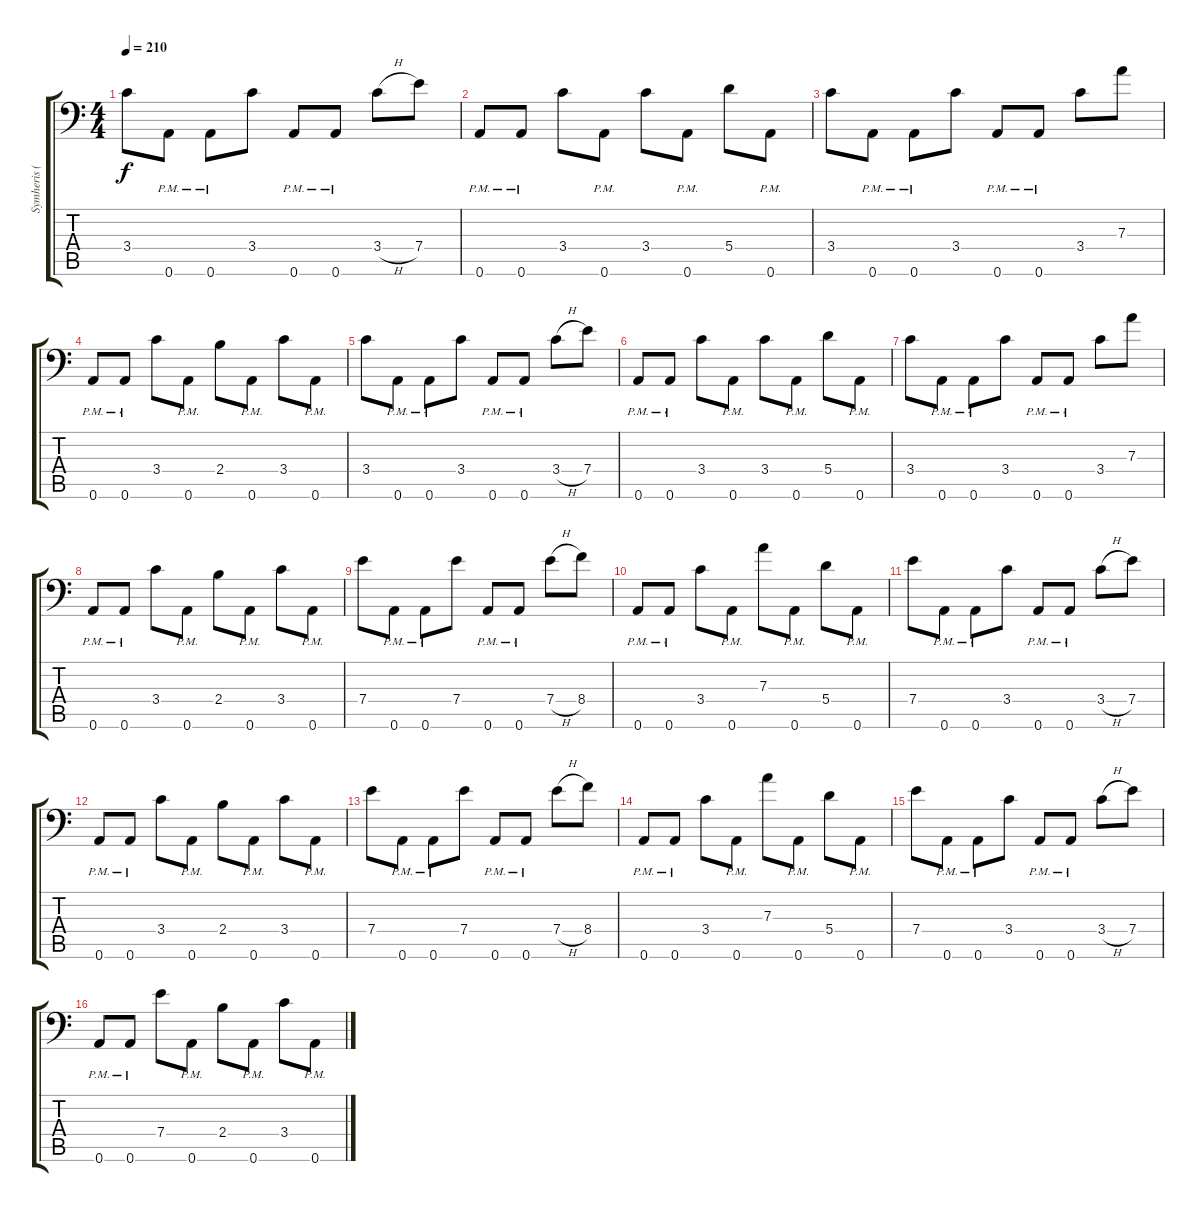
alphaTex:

\track ("Symheris (Lead)" "Symheris (") {instrument distortionguitar}
\staff {score tabs}
\tuning (B3 Gb3 D3 A2 E2 A1) {hide}
\ts (4 4)
\tempo 210
\clef f4
\ks c
3.4.8{dy f} 0.6{pm}.8 0.6{pm}.8 3.4.8 0.6{pm}.8 0.6{pm}.8 3.4{h}.8 7.4.8 |
0.6{pm}.8 0.6{pm}.8 3.4.8 0.6{pm}.8 3.4.8 0.6{pm}.8 5.4.8 0.6{pm}.8 |
3.4.8 0.6{pm}.8 0.6{pm}.8 3.4.8 0.6{pm}.8 0.6{pm}.8 3.4.8 7.3.8 |
0.6{pm}.8 0.6{pm}.8 3.4.8 0.6{pm}.8 2.4.8 0.6{pm}.8 3.4.8 0.6{pm}.8 |
3.4.8 0.6{pm}.8 0.6{pm}.8 3.4.8 0.6{pm}.8 0.6{pm}.8 3.4{h}.8 7.4.8 |
0.6{pm}.8 0.6{pm}.8 3.4.8 0.6{pm}.8 3.4.8 0.6{pm}.8 5.4.8 0.6{pm}.8 |
3.4.8 0.6{pm}.8 0.6{pm}.8 3.4.8 0.6{pm}.8 0.6{pm}.8 3.4.8 7.3.8 |
0.6{pm}.8 0.6{pm}.8 3.4.8 0.6{pm}.8 2.4.8 0.6{pm}.8 3.4.8 0.6{pm}.8 |
7.4.8 0.6{pm}.8 0.6{pm}.8 7.4.8 0.6{pm}.8 0.6{pm}.8 7.4{h}.8 8.4.8 |
0.6{pm}.8 0.6{pm}.8 3.4.8 0.6{pm}.8 7.3.8 0.6{pm}.8 5.4.8 0.6{pm}.8 |
7.4.8 0.6{pm}.8 0.6{pm}.8 3.4.8 0.6{pm}.8 0.6{pm}.8 3.4{h}.8 7.4.8 |
0.6{pm}.8 0.6{pm}.8 3.4.8 0.6{pm}.8 2.4.8 0.6{pm}.8 3.4.8 0.6{pm}.8 |
7.4.8 0.6{pm}.8 0.6{pm}.8 7.4.8 0.6{pm}.8 0.6{pm}.8 7.4{h}.8 8.4.8 |
0.6{pm}.8 0.6{pm}.8 3.4.8 0.6{pm}.8 7.3.8 0.6{pm}.8 5.4.8 0.6{pm}.8 |
7.4.8 0.6{pm}.8 0.6{pm}.8 3.4.8 0.6{pm}.8 0.6{pm}.8 3.4{h}.8 7.4.8 |
0.6{pm}.8 0.6{pm}.8 7.4.8 0.6{pm}.8 2.4.8 0.6{pm}.8 3.4.8 0.6{pm}.8
